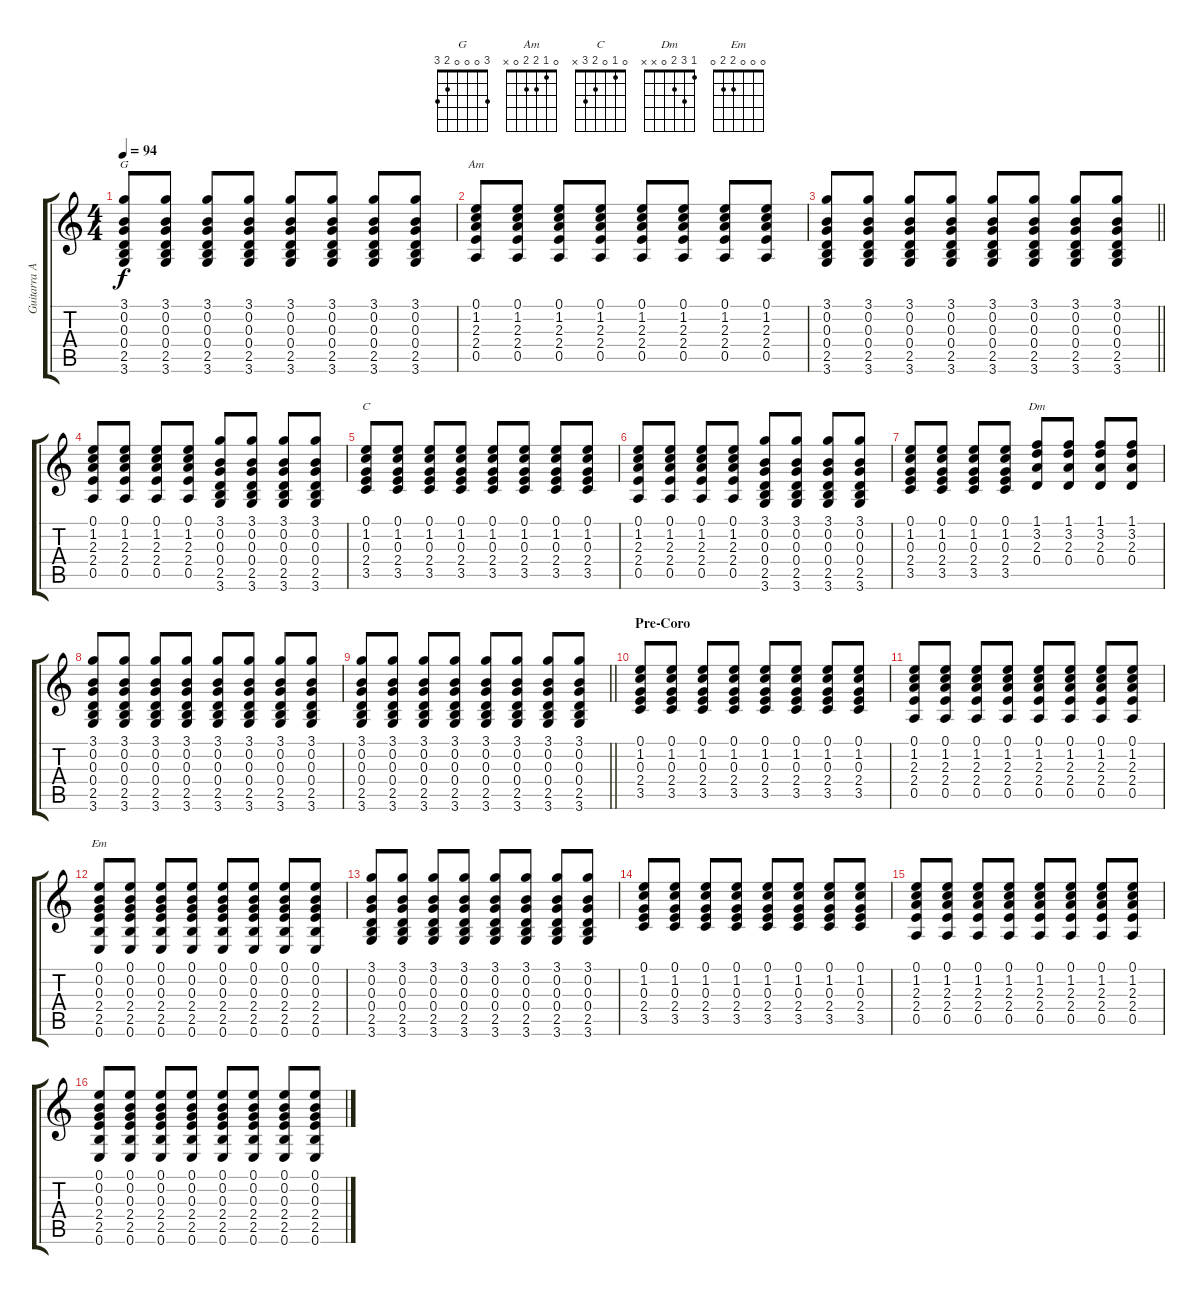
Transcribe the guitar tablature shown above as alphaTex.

\track ("Guitarra Acustica" "Guitarra A") {instrument acousticguitarsteel}
\staff {score tabs}
\tuning (E4 B3 G3 D3 A2 E2) {hide}
\chord ("G" 3 0 0 0 2 3)
\chord ("Am" 0 1 2 2 0 x)
\chord ("C" 0 1 0 2 3 x)
\chord ("Dm" 1 3 2 0 x x)
\chord ("Em" 0 0 0 2 2 0)
\ts (4 4)
\tempo 94
\clef g2
\ks c
(3.1 0.2 0.3 0.4 2.5 3.6).8{ch "G" dy f} (3.1 0.2 0.3 0.4 2.5 3.6).8 (3.1 0.2 0.3 0.4 2.5 3.6).8 (3.1 0.2 0.3 0.4 2.5 3.6).8 (3.1 0.2 0.3 0.4 2.5 3.6).8 (3.1 0.2 0.3 0.4 2.5 3.6).8 (3.1 0.2 0.3 0.4 2.5 3.6).8 (3.1 0.2 0.3 0.4 2.5 3.6).8 |
(0.1 1.2 2.3 2.4 0.5).8{ch "Am"} (0.1 1.2 2.3 2.4 0.5).8 (0.1 1.2 2.3 2.4 0.5).8 (0.1 1.2 2.3 2.4 0.5).8 (0.1 1.2 2.3 2.4 0.5).8 (0.1 1.2 2.3 2.4 0.5).8 (0.1 1.2 2.3 2.4 0.5).8 (0.1 1.2 2.3 2.4 0.5).8 |
\barLineRight lightlight
(3.1 0.2 0.3 0.4 2.5 3.6).8 (3.1 0.2 0.3 0.4 2.5 3.6).8 (3.1 0.2 0.3 0.4 2.5 3.6).8 (3.1 0.2 0.3 0.4 2.5 3.6).8 (3.1 0.2 0.3 0.4 2.5 3.6).8 (3.1 0.2 0.3 0.4 2.5 3.6).8 (3.1 0.2 0.3 0.4 2.5 3.6).8 (3.1 0.2 0.3 0.4 2.5 3.6).8 |
(0.1 1.2 2.3 2.4 0.5).8 (0.1 1.2 2.3 2.4 0.5).8 (0.1 1.2 2.3 2.4 0.5).8 (0.1 1.2 2.3 2.4 0.5).8 (3.1 0.2 0.3 0.4 2.5 3.6).8 (3.1 0.2 0.3 0.4 2.5 3.6).8 (3.1 0.2 0.3 0.4 2.5 3.6).8 (3.1 0.2 0.3 0.4 2.5 3.6).8 |
(0.1 1.2 0.3 2.4 3.5).8{ch "C"} (0.1 1.2 0.3 2.4 3.5).8 (0.1 1.2 0.3 2.4 3.5).8 (0.1 1.2 0.3 2.4 3.5).8 (0.1 1.2 0.3 2.4 3.5).8 (0.1 1.2 0.3 2.4 3.5).8 (0.1 1.2 0.3 2.4 3.5).8 (0.1 1.2 0.3 2.4 3.5).8 |
(0.1 1.2 2.3 2.4 0.5).8 (0.1 1.2 2.3 2.4 0.5).8 (0.1 1.2 2.3 2.4 0.5).8 (0.1 1.2 2.3 2.4 0.5).8 (3.1 0.2 0.3 0.4 2.5 3.6).8 (3.1 0.2 0.3 0.4 2.5 3.6).8 (3.1 0.2 0.3 0.4 2.5 3.6).8 (3.1 0.2 0.3 0.4 2.5 3.6).8 |
(0.1 1.2 0.3 2.4 3.5).8 (0.1 1.2 0.3 2.4 3.5).8 (0.1 1.2 0.3 2.4 3.5).8 (0.1 1.2 0.3 2.4 3.5).8 (1.1 3.2 2.3 0.4).8{ch "Dm"} (1.1 3.2 2.3 0.4).8 (1.1 3.2 2.3 0.4).8 (1.1 3.2 2.3 0.4).8 |
(3.1 0.2 0.3 0.4 2.5 3.6).8 (3.1 0.2 0.3 0.4 2.5 3.6).8 (3.1 0.2 0.3 0.4 2.5 3.6).8 (3.1 0.2 0.3 0.4 2.5 3.6).8 (3.1 0.2 0.3 0.4 2.5 3.6).8 (3.1 0.2 0.3 0.4 2.5 3.6).8 (3.1 0.2 0.3 0.4 2.5 3.6).8 (3.1 0.2 0.3 0.4 2.5 3.6).8 |
\barLineRight lightlight
(3.1 0.2 0.3 0.4 2.5 3.6).8 (3.1 0.2 0.3 0.4 2.5 3.6).8 (3.1 0.2 0.3 0.4 2.5 3.6).8 (3.1 0.2 0.3 0.4 2.5 3.6).8 (3.1 0.2 0.3 0.4 2.5 3.6).8 (3.1 0.2 0.3 0.4 2.5 3.6).8 (3.1 0.2 0.3 0.4 2.5 3.6).8 (3.1 0.2 0.3 0.4 2.5 3.6).8 |
\section ("" "Pre-Coro")
(0.1 1.2 0.3 2.4 3.5).8 (0.1 1.2 0.3 2.4 3.5).8 (0.1 1.2 0.3 2.4 3.5).8 (0.1 1.2 0.3 2.4 3.5).8 (0.1 1.2 0.3 2.4 3.5).8 (0.1 1.2 0.3 2.4 3.5).8 (0.1 1.2 0.3 2.4 3.5).8 (0.1 1.2 0.3 2.4 3.5).8 |
(0.1 1.2 2.3 2.4 0.5).8 (0.1 1.2 2.3 2.4 0.5).8 (0.1 1.2 2.3 2.4 0.5).8 (0.1 1.2 2.3 2.4 0.5).8 (0.1 1.2 2.3 2.4 0.5).8 (0.1 1.2 2.3 2.4 0.5).8 (0.1 1.2 2.3 2.4 0.5).8 (0.1 1.2 2.3 2.4 0.5).8 |
(0.1 0.2 0.3 2.4 2.5 0.6).8{ch "Em"} (0.1 0.2 0.3 2.4 2.5 0.6).8 (0.1 0.2 0.3 2.4 2.5 0.6).8 (0.1 0.2 0.3 2.4 2.5 0.6).8 (0.1 0.2 0.3 2.4 2.5 0.6).8 (0.1 0.2 0.3 2.4 2.5 0.6).8 (0.1 0.2 0.3 2.4 2.5 0.6).8 (0.1 0.2 0.3 2.4 2.5 0.6).8 |
(3.1 0.2 0.3 0.4 2.5 3.6).8 (3.1 0.2 0.3 0.4 2.5 3.6).8 (3.1 0.2 0.3 0.4 2.5 3.6).8 (3.1 0.2 0.3 0.4 2.5 3.6).8 (3.1 0.2 0.3 0.4 2.5 3.6).8 (3.1 0.2 0.3 0.4 2.5 3.6).8 (3.1 0.2 0.3 0.4 2.5 3.6).8 (3.1 0.2 0.3 0.4 2.5 3.6).8 |
(0.1 1.2 0.3 2.4 3.5).8 (0.1 1.2 0.3 2.4 3.5).8 (0.1 1.2 0.3 2.4 3.5).8 (0.1 1.2 0.3 2.4 3.5).8 (0.1 1.2 0.3 2.4 3.5).8 (0.1 1.2 0.3 2.4 3.5).8 (0.1 1.2 0.3 2.4 3.5).8 (0.1 1.2 0.3 2.4 3.5).8 |
(0.1 1.2 2.3 2.4 0.5).8 (0.1 1.2 2.3 2.4 0.5).8 (0.1 1.2 2.3 2.4 0.5).8 (0.1 1.2 2.3 2.4 0.5).8 (0.1 1.2 2.3 2.4 0.5).8 (0.1 1.2 2.3 2.4 0.5).8 (0.1 1.2 2.3 2.4 0.5).8 (0.1 1.2 2.3 2.4 0.5).8 |
(0.1 0.2 0.3 2.4 2.5 0.6).8 (0.1 0.2 0.3 2.4 2.5 0.6).8 (0.1 0.2 0.3 2.4 2.5 0.6).8 (0.1 0.2 0.3 2.4 2.5 0.6).8 (0.1 0.2 0.3 2.4 2.5 0.6).8 (0.1 0.2 0.3 2.4 2.5 0.6).8 (0.1 0.2 0.3 2.4 2.5 0.6).8 (0.1 0.2 0.3 2.4 2.5 0.6).8
